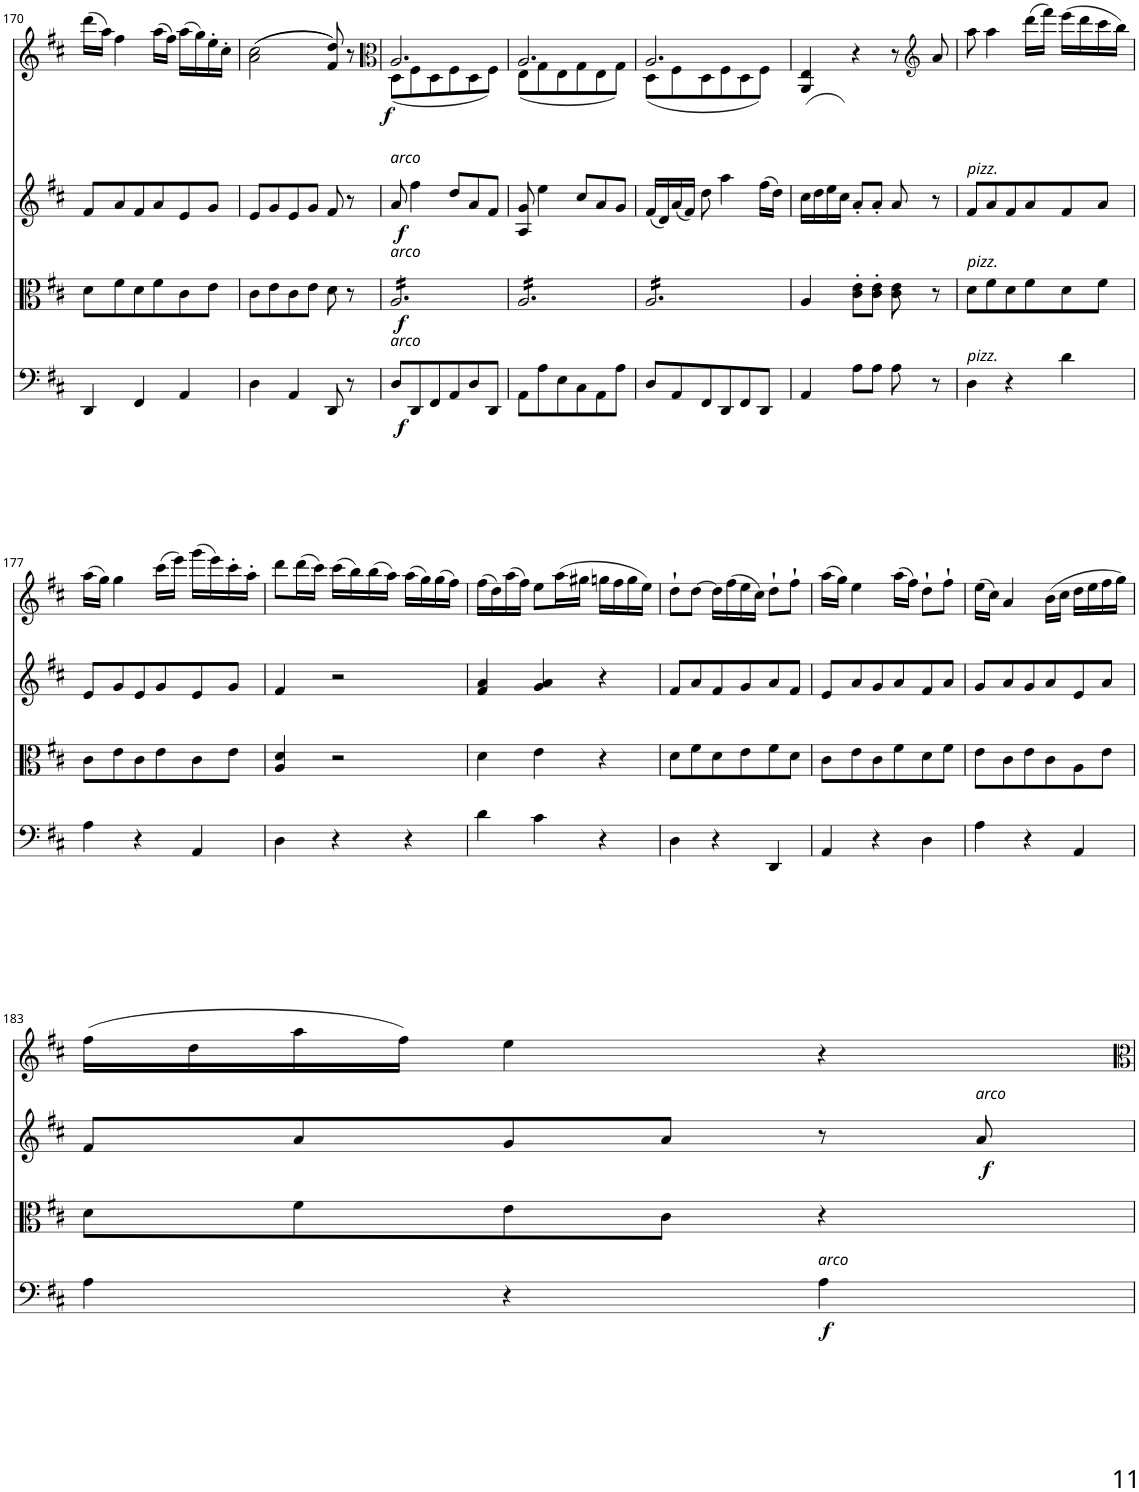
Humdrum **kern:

**kern	**dynam	**kern	**dynam	**kern	**dynam	**kern	**dynam
*part4	*part4	*part3	*part3	*part2	*part2	*part1	*part1
*staff4	*staff4	*staff3	*staff3	*staff2	*staff2	*staff1	*staff1
*I"Violoncello	*	*I"Viola	*	*I"Violin	*	*I"Viola d’amore	*
*I'Vc	*	*I'Vla	*	*I'Vln	*	*	*
!!LO:PB:g=z
*clefF4	*	*clefC3	*	*clefG2	*	*clefG2	*
*k[f#c#]	*	*k[f#c#]	*	*k[f#c#]	*	*k[f#c#]	*
*M3/4	*	*M3/4	*	*M3/4	*	*M3/4	*
=170	=170	=170	=170	=170	=170	=170	=170
4DD/	.	8d\L	.	8f#/L	.	(16ddd\LL	.
.	.	.	.	.	.	16aa\JJ)	.
.	.	8f#\	.	8a/	.	4ff#\	.
4FF#/	.	8d\	.	8f#/	.	.	.
.	.	8f#\	.	8a/	.	(16aa\LL	.
.	.	.	.	.	.	16ff#\JJ)	.
4AA/	.	8c#\	.	8e/	.	(16aa\LL	.
.	.	.	.	.	.	16gg\)	.
.	.	8e\J	.	8g/J	.	16ee'\	.
.	.	.	.	.	.	16cc#'\JJ	.
=171	=171	=171	=171	=171	=171	=171	=171
4D\	.	8c#\L	.	8e/L	.	((2a\ 2cc#\	.
.	.	8e\	.	8g/	.	.	.
4AA/	.	8c#\	.	8e/	.	.	.
.	.	8e\J	.	8g/J	.	.	.
8DD/	.	8d\	.	8f#/	.	8f#/ 8dd/))	.
8r	.	8r	.	8r	.	8r	.
=172	=172	=172	=172	=172	=172	=172	=172
*	*	*	*	*	*	*clefC3	*
*	*	*	*	*	*	*^	*
!	!	!	!	!LO:TX:a:i:t=arco	!	!	!	!
!	!	!LO:TX:a:i:t=arco	!	!	!	!	!	!
!LO:TX:a:i:t=arco	!	!	!	!	!	!	!	!
!	!LO:DY:b	!	!LO:DY:b	!	!LO:DY:b	!	!	!LO:DY:b
*	*	*tremolo	*	*	*	*	*	*
8D/L	f	16A/LL	f	8a/	f	2.A/	(8D\L	f
.	.	16A/	.	.	.	.	.	.
8DD/	.	16A/	.	4ff#\	.	.	8F#\	.
.	.	16A/	.	.	.	.	.	.
8FF#/	.	16A/	.	.	.	.	8D\	.
.	.	16A/	.	.	.	.	.	.
8AA/	.	16A/	.	8dd/L	.	.	8F#\	.
.	.	16A/	.	.	.	.	.	.
8D/	.	16A/	.	8a/	.	.	8D\	.
.	.	16A/	.	.	.	.	.	.
8DD/J	.	16A/	.	8f#/J	.	.	8F#\J)	.
.	.	16A/JJ	.	.	.	.	.	.
=173	=173	=173	=173	=173	=173	=173	=173	=173
8AA\L	.	16A/LL	.	8A/ 8g/	.	2.A/	(8E\L	.
.	.	16A/	.	.	.	.	.	.
8A\	.	16A/	.	4ee\	.	.	8G\	.
.	.	16A/	.	.	.	.	.	.
8E\	.	16A/	.	.	.	.	8E\	.
.	.	16A/	.	.	.	.	.	.
8C#\	.	16A/	.	8cc#/L	.	.	8G\	.
.	.	16A/	.	.	.	.	.	.
8AA\	.	16A/	.	8a/	.	.	8E\	.
.	.	16A/	.	.	.	.	.	.
8A\J	.	16A/	.	8g/J	.	.	8G\J)	.
.	.	16A/JJ	.	.	.	.	.	.
=174	=174	=174	=174	=174	=174	=174	=174	=174
8D/L	.	16A/LL	.	(16f#/LL	.	2.A/	(8D\L	.
.	.	16A/	.	16d/)	.	.	.	.
8AA/	.	16A/	.	(16a/	.	.	8F#\	.
.	.	16A/	.	16f#/JJ)	.	.	.	.
8FF#/	.	16A/	.	8dd\	.	.	8D\	.
.	.	16A/	.	.	.	.	.	.
8DD/	.	16A/	.	4aa\	.	.	8F#\	.
.	.	16A/	.	.	.	.	.	.
8FF#/	.	16A/	.	.	.	.	8D\	.
.	.	16A/	.	.	.	.	.	.
8DD/J	.	16A/	.	(16ff#\LL	.	.	8F#\J)	.
.	.	16A/JJ	.	16dd\JJ)	.	.	.	.
*	*	*Xtremolo	*	*	*	*	*	*
*	*	*	*	*	*	*v	*v	*
=175	=175	=175	=175	=175	=175	=175	=175
4AA/	.	4A/	.	(16cc#\LL	.	4AA/ 4E/	.
.	.	.	.	16dd\	.	.	.
.	.	.	.	16ee\	.	.	.
.	.	.	.	16cc#\JJ)	.	.	.
8A\L	.	8c#\' 8e\'L	.	8a'/L	.	4r	.
8A\J	.	8c#\' 8e\'J	.	8a'/J	.	.	.
8A\	.	8c#\ 8e\	.	8a/	.	8r	.
*	*	*	*	*	*	*clefG2	*
8r	.	8r	.	8r	.	8a/	.
=176	=176	=176	=176	=176	=176	=176	=176
!	!	!	!	!LO:TX:a:i:t=pizz.	!	!	!
!	!	!LO:TX:a:i:t=pizz.	!	!	!	!	!
!LO:TX:a:i:t=pizz.	!	!	!	!	!	!	!
4D\	.	8d\L	.	8f#/L	.	8aa\	.
.	.	8f#\	.	8a/	.	4aa\	.
4r	.	8d\	.	8f#/	.	.	.
.	.	8f#\	.	8a/	.	(16ddd\LL	.
.	.	.	.	.	.	16fff#\JJ)	.
4d\	.	8d\	.	8f#/	.	(16eee\LL	.
.	.	.	.	.	.	16ddd\	.
.	.	8f#\J	.	8a/J	.	16ccc#\	.
.	.	.	.	.	.	16bb\JJ)	.
!!LO:LB:g=z
=177	=177	=177	=177	=177	=177	=177	=177
4A\	.	8c#\L	.	8e/L	.	(16aa\LL	.
.	.	.	.	.	.	16gg\JJ)	.
.	.	8e\	.	8g/	.	4gg\	.
4r	.	8c#\	.	8e/	.	.	.
.	.	8e\	.	8g/	.	(16ccc#\LL	.
.	.	.	.	.	.	16eee\JJ)	.
4AA/	.	8c#\	.	8e/	.	(16ggg\LL	.
.	.	.	.	.	.	16eee\)	.
.	.	8e\J	.	8g/J	.	16ccc#'\	.
.	.	.	.	.	.	16aa'\JJ	.
=178	=178	=178	=178	=178	=178	=178	=178
4D\	.	4A/ 4d/	.	4f#/	.	8ddd\L	.
.	.	.	.	.	.	(16ddd\L	.
.	.	.	.	.	.	16ccc#\JJ)	.
4r	.	2r	.	2r	.	(16ccc#\LL	.
.	.	.	.	.	.	16bb\)	.
.	.	.	.	.	.	(16bb\	.
.	.	.	.	.	.	16aa\JJ)	.
4r	.	.	.	.	.	(16aa\LL	.
.	.	.	.	.	.	16gg\)	.
.	.	.	.	.	.	(16gg\	.
.	.	.	.	.	.	16ff#\JJ)	.
=179	=179	=179	=179	=179	=179	=179	=179
4d\	.	4d\	.	4f#/ 4a/	.	(16ff#\LL	.
.	.	.	.	.	.	16dd\)	.
.	.	.	.	.	.	(16aa\	.
.	.	.	.	.	.	16ff#\JJ)	.
4c#\	.	4e\	.	4g/ 4a/	.	8ee\L	.
.	.	.	.	.	.	(16aa\L	.
.	.	.	.	.	.	16gg#X\JJ	.
4r	.	4r	.	4r	.	16ggn\LL	.
.	.	.	.	.	.	16ff#\	.
.	.	.	.	.	.	16gg\	.
.	.	.	.	.	.	16ee\JJ)	.
=180	=180	=180	=180	=180	=180	=180	=180
4D\	.	8d\L	.	8f#/L	.	8dd`\L	.
.	.	8f#\	.	8a/	.	[8dd\J	.
4r	.	8d\	.	8f#/	.	16dd\LL]	.
.	.	.	.	.	.	(16ff#\	.
.	.	8e\	.	8g/	.	16ee\	.
.	.	.	.	.	.	16cc#\JJ)	.
4DD/	.	8f#\	.	8a/	.	8dd`\L	.
.	.	8d\J	.	8f#/J	.	8ff#`\J	.
=181	=181	=181	=181	=181	=181	=181	=181
4AA/	.	8c#\L	.	8e/L	.	(16aa\LL	.
.	.	.	.	.	.	16gg\JJ)	.
.	.	8e\	.	8a/	.	4ee\	.
4r	.	8c#\	.	8g/	.	.	.
.	.	8f#\	.	8a/	.	(16aa\LL	.
.	.	.	.	.	.	16ff#\JJ)	.
4D\	.	8d\	.	8f#/	.	8dd`\L	.
.	.	8f#\J	.	8a/J	.	8ff#`\J	.
=182	=182	=182	=182	=182	=182	=182	=182
4A\	.	8e\L	.	8g/L	.	(16ee\LL	.
.	.	.	.	.	.	16cc#\JJ)	.
.	.	8c#\	.	8a/	.	4a/	.
4r	.	8e\	.	8g/	.	.	.
.	.	8c#\	.	8a/	.	(16b\LL	.
.	.	.	.	.	.	16cc#\JJ	.
4AA/	.	8A\	.	8e/	.	16dd\LL	.
.	.	.	.	.	.	16ee\	.
.	.	8e\J	.	8a/J	.	16ff#\	.
.	.	.	.	.	.	16gg\JJ)	.
!!LO:LB:g=z
=183	=183	=183	=183	=183	=183	=183	=183
4A\	.	8d\L	.	8f#/L	.	(16ff#\LL	.
.	.	.	.	.	.	16dd\	.
.	.	8f#\	.	8a/	.	16aa\	.
.	.	.	.	.	.	16ff#\JJ)	.
4r	.	8e\	.	8g/	.	4ee\	.
.	.	8c#\J	.	8a/J	.	.	.
!LO:TX:a:i:t=arco	!	!	!	!	!	!	!
!	!LO:DY:b	!	!	!	!	!	!
4A\	f	4r	.	8r	.	4r	.
!	!	!	!	!LO:TX:a:i:t=arco	!	!	!
!	!	!	!	!	!LO:DY:b	!	!
.	.	.	.	8a/	f	.	.
=	=	=	=	=	=	=	=
*-	*-	*-	*-	*-	*-	*-	*-
